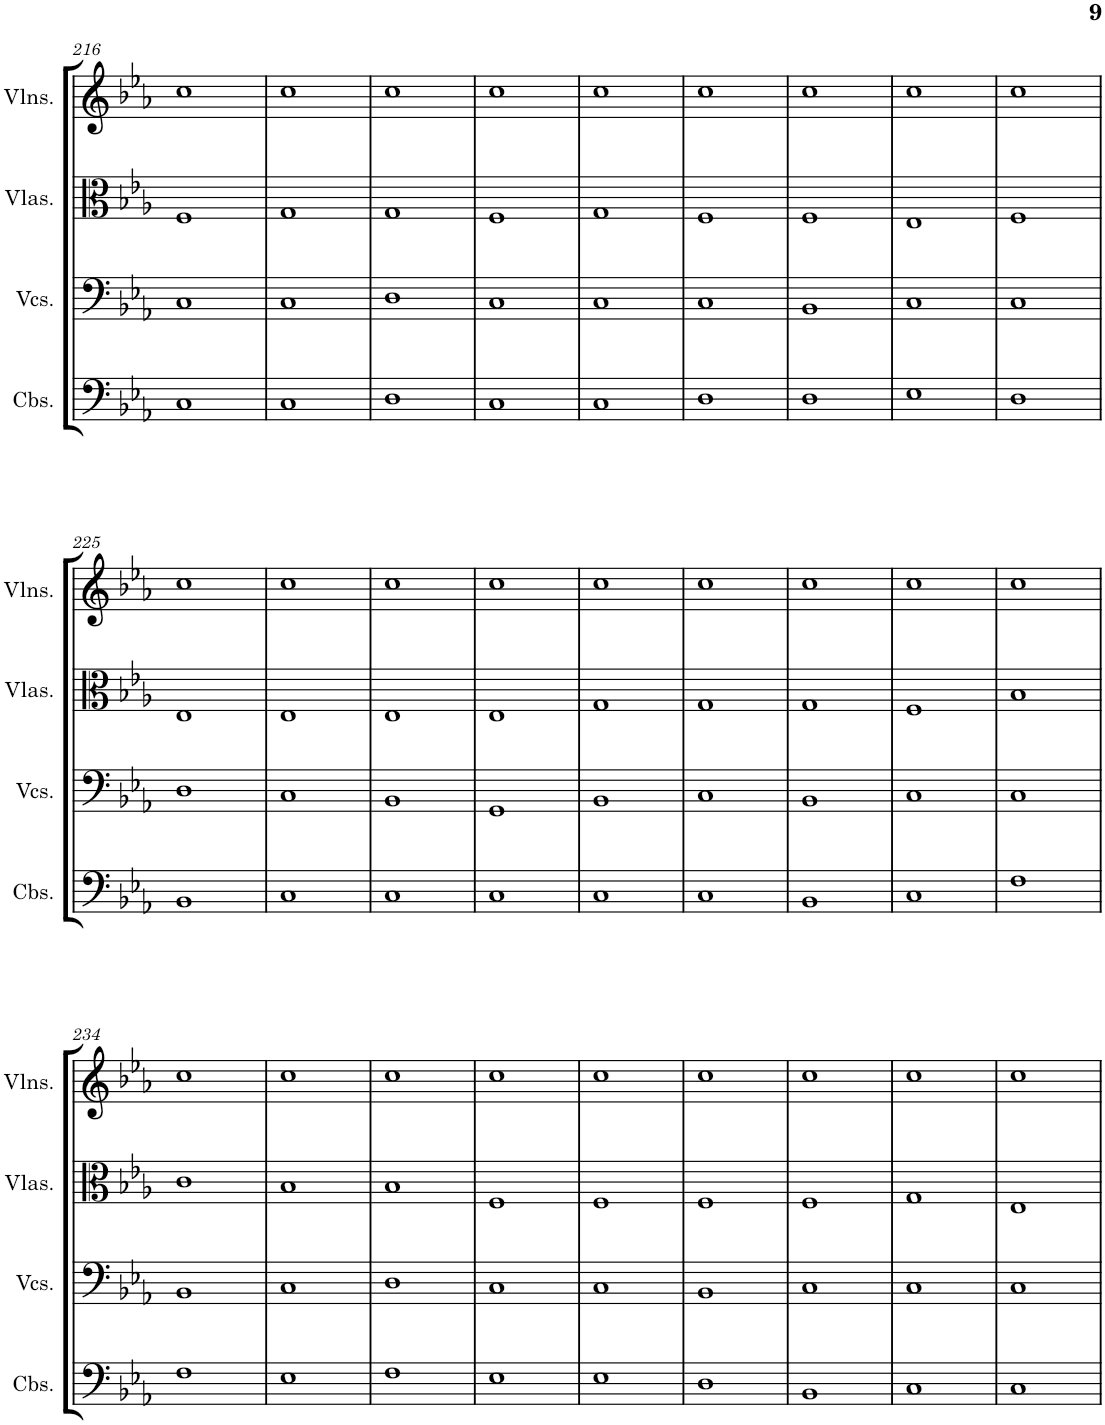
**kern	**kern	**kern	**kern
*part4	*part3	*part2	*part1
*staff4	*staff3	*staff2	*staff1
*I"Contrabasses	*I"Violoncellos	*I"Violas	*I"Violins
*I'Cbs.	*I'Vcs.	*I'Vlas.	*I'Vlns.
!!LO:PB:g=z
*clefF4	*clefF4	*clefC3	*clefG2
*Trd7c12	*	*	*
*k[b-e-a-]	*k[b-e-a-]	*k[b-e-a-]	*k[b-e-a-]
*M4/4	*M4/4	*M4/4	*M4/4
=216	=216	=216	=216
1C	1C	1F	1cc
=217	=217	=217	=217
1C	1C	1G	1cc
=218	=218	=218	=218
1D	1D	1G	1cc
=219	=219	=219	=219
1C	1C	1F	1cc
=220	=220	=220	=220
1C	1C	1G	1cc
=221	=221	=221	=221
1D	1C	1F	1cc
=222	=222	=222	=222
1D	1BB-	1F	1cc
=223	=223	=223	=223
1E-	1C	1E-	1cc
=224	=224	=224	=224
1D	1C	1F	1cc
!!LO:LB:g=z
=225	=225	=225	=225
1BB-	1D	1E-	1cc
=226	=226	=226	=226
1C	1C	1E-	1cc
=227	=227	=227	=227
1C	1BB-	1E-	1cc
=228	=228	=228	=228
1C	1GG	1E-	1cc
=229	=229	=229	=229
1C	1BB-	1G	1cc
=230	=230	=230	=230
1C	1C	1G	1cc
=231	=231	=231	=231
1BB-	1BB-	1G	1cc
=232	=232	=232	=232
1C	1C	1F	1cc
=233	=233	=233	=233
1F	1C	1B-	1cc
!!LO:LB:g=z
=234	=234	=234	=234
1F	1BB-	1c	1cc
=235	=235	=235	=235
1E-	1C	1B-	1cc
=236	=236	=236	=236
1F	1D	1B-	1cc
=237	=237	=237	=237
1E-	1C	1F	1cc
=238	=238	=238	=238
1E-	1C	1F	1cc
=239	=239	=239	=239
1D	1BB-	1F	1cc
=240	=240	=240	=240
1BB-	1C	1F	1cc
=241	=241	=241	=241
1C	1C	1G	1cc
=242	=242	=242	=242
1C	1C	1E-	1cc
=	=	=	=
*-	*-	*-	*-
